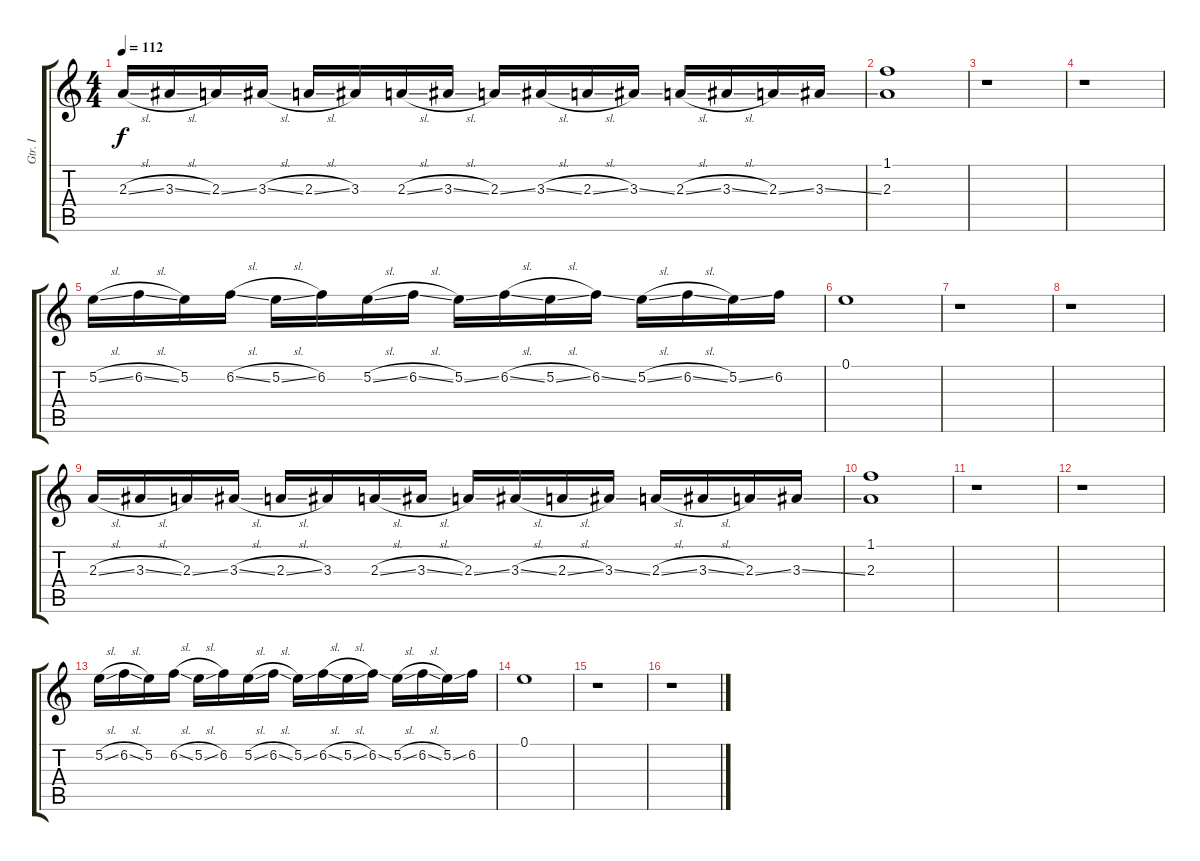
\track ("Gtr. I" "Gtr. I") {instrument overdrivenguitar}
\staff {score tabs}
\tuning (E4 B3 G3 D3 A2 E2) {hide}
\ts (4 4)
\tempo 112
\clef g2
\ks c
2.3{sl}.16{dy f} 3.3{sl}.16 2.3{ss}.16 3.3{sl}.16 2.3{sl}.16 3.3.16 2.3{sl}.16 3.3{sl}.16 2.3{ss}.16 3.3{sl}.16 2.3{sl}.16 3.3{ss}.16 2.3{sl}.16 3.3{sl}.16 2.3{ss}.16 3.3{ss}.16 |
(1.1 2.3).1 |
r.1 |
r.1 |
5.2{sl}.16 6.2{sl}.16 5.2.16 6.2{sl}.16 5.2{sl}.16 6.2.16 5.2{sl}.16 6.2{sl}.16 5.2{ss}.16 6.2{sl}.16 5.2{sl}.16 6.2{ss}.16 5.2{sl}.16 6.2{sl}.16 5.2{ss}.16 6.2.16 |
0.1.1 |
r.1 |
r.1 |
2.3{sl}.16 3.3{sl}.16 2.3{ss}.16 3.3{sl}.16 2.3{sl}.16 3.3.16 2.3{sl}.16 3.3{sl}.16 2.3{ss}.16 3.3{sl}.16 2.3{sl}.16 3.3{ss}.16 2.3{sl}.16 3.3{sl}.16 2.3{ss}.16 3.3{ss}.16 |
(1.1 2.3).1 |
r.1 |
r.1 |
5.2{sl}.16 6.2{sl}.16 5.2.16 6.2{sl}.16 5.2{sl}.16 6.2.16 5.2{sl}.16 6.2{sl}.16 5.2{ss}.16 6.2{sl}.16 5.2{sl}.16 6.2{ss}.16 5.2{sl}.16 6.2{sl}.16 5.2{ss}.16 6.2.16 |
0.1.1 |
r.1 |
r.1
